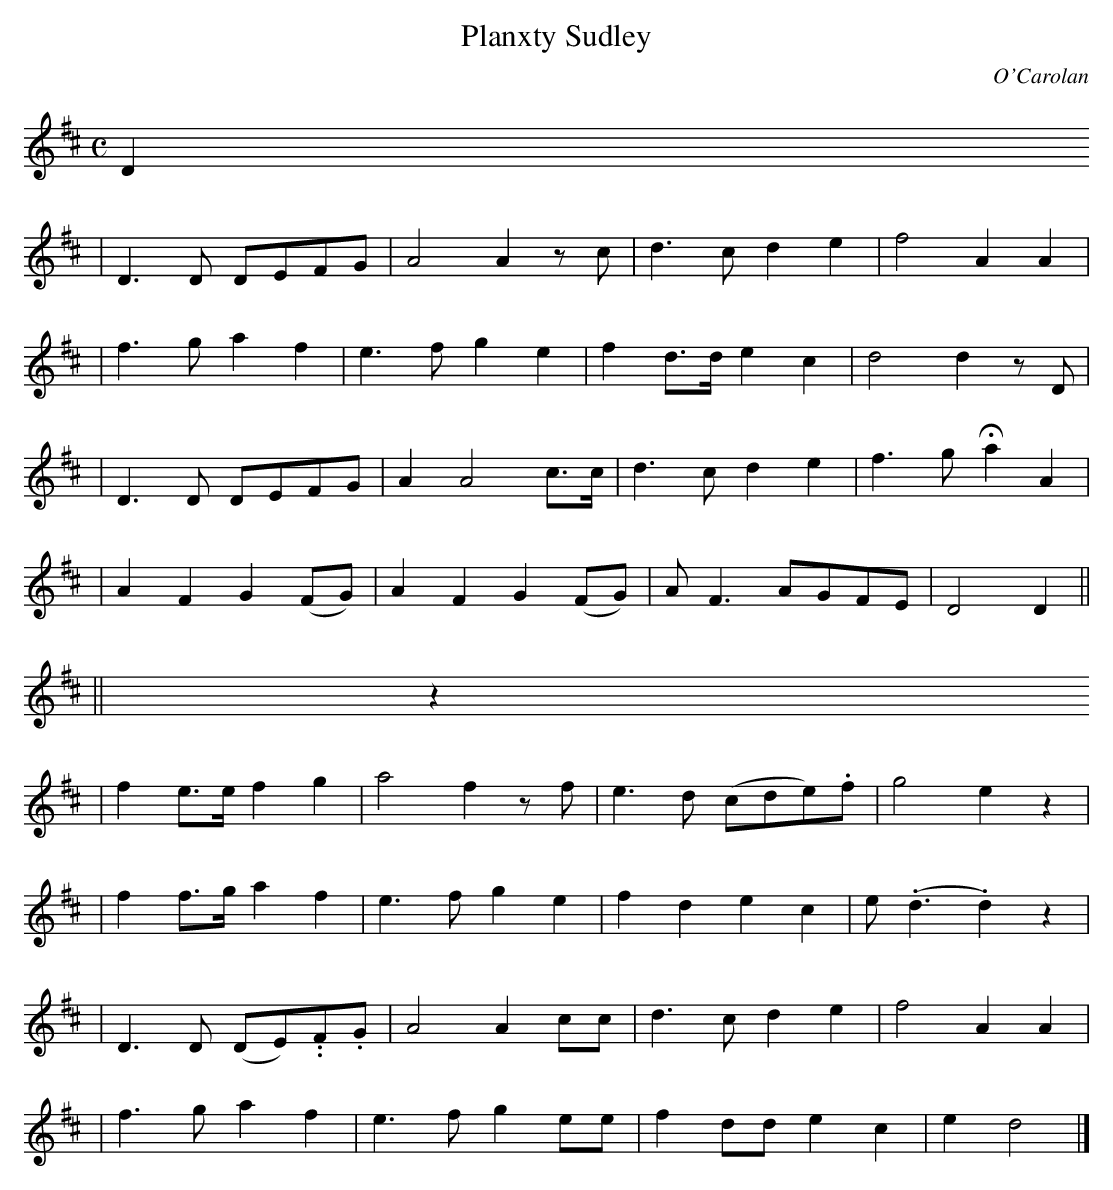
X:1
T: Planxty Sudley
C: O'Carolan
M: C
L: 1/8
K: D
D2
| D3D DEFG | A4 A2 zc | d3c d2e2 | f4 A2A2 |
| f3g a2f2 | e3f g2e2 | f2d>d e2c2 | d4 d2zD |
| D3D DEFG | A2 A4 c>c | d3c d2e2 | f3g Ha2A2 |
| A2F2 G2(FG) | A2F2 G2(FG) | AF3 AGFE | D4 D2||
|| z2
| f2e>e f2g2 | a4 f2zf | e3d (cde).f | g4 e2z2 |
| f2f>g a2f2 | e3f g2e2 | f2d2 e2c2 |e(.d3 .d2)z2 |
| D3D (DE)..F.G | A4 A2cc | d3c d2e2 | f4 A2A2 |
| f3g a2f2 | e3f g2ee | f2dd e2c2 | e2 d4 |]
